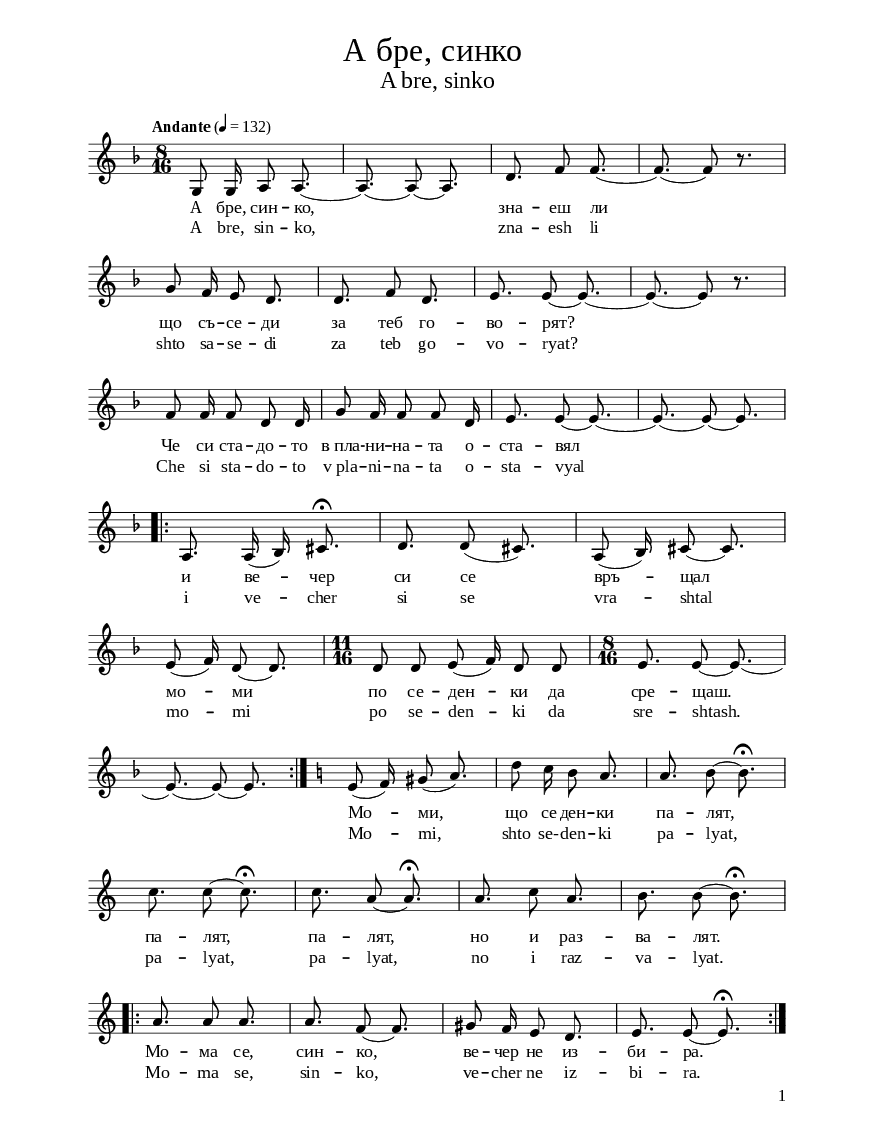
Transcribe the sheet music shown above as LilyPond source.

\version "2.24.0"

% include paper part and global functions
\include "include/globals.ily"

\bookpart {
  \label #'ref137
  \tocItem \markup "А бре, синко – A bre, sinko "
  \include "include/bookpart-paper.ily"
  \score {
    \include "include/score-layout.ily"

    \new Voice \absolute {
      \clef treble
      \key d \minor
      \time 8/16
      \tempoFunc "Andante" 4 "132"
      g8 g16 a8 a8. ~ | % 2
      a8. ~ a8 ~ a8. | % 3
      d'8. f'8 f'8. ~ | % 4
      f'8. ~ f'8 r8. \break | % 5
      g'8 f'16 e'8 d'8. | % 6
      d'8. f'8 d'8. | % 7
      e'8. e'8 ~ e'8. ~ | % 8
      e'8. ~ e'8 r8. \break | % 9
      f'8 f'16 f'8 d'8 d'16 | \barNumberCheck #10
      g'8 f'16 f'8 f'8 d'16 | % 11
      e'8. e'8 ~ e'8. ~ | % 12
      e'8. ~ e'8 ~ e'8. \break | % 13
      \repeat volta 2 {
        a8. a16 ( bes16 ) cis'8. \fermata | % 14
        d'8. d'8 ( cis'8. ) | % 15
        a8 ( bes16 ) cis'8 ~ cis'8. \break | % 16
        e'8 ( f'16 ) d'8 ~ d'8. | % 17
        \time 11/16  d'8 d'8 e'8 ( f'16 ) d'8 d'8 | % 18
        \time 8/16  e'8. e'8 ~ e'8. ~ \break | % 19
        e'8. ~ e'8 ~ e'8.
      }
      | \barNumberCheck #20
      \key a \minor e'8 ( f'16 ) gis'8 ( a'8. ) | % 21
      d''8 c''16 b'8 a'8. | % 22
      a'8. b'8 ~ b'8. \fermata \break | % 23
      c''8. c''8 ~ c''8. \fermata | % 24
      c''8. a'8 ~ a'8. \fermata | % 25
      a'8. c''8 a'8. | % 26
      b'8. b'8 ~ b'8. \fermata \break | % 27
      \repeat volta 2 {
        a'8. a'8 a'8. | % 28
        a'8. f'8 ~ f'8. | % 29
        gis'8 f'16 e'8 d'8. | \barNumberCheck #30
        e'8. e'8 ~ e'8. \fermata
      }
    }

    \addlyrics {
      А  бре,
      син -- ко, зна -- еш ли
      що съ -- се -- ди за теб го
      -- во -- рят? Че си ста --
      -- до -- то в_пла --  ни -- на --
      та о -- ста -- вял и ве --
      чер си се връ -- щал мо --
      ми по се -- ден -- ки  да
      сре -- щаш. Мо -- ми,  що
      се -- ден -- ки па -- лят,
      па -- лят, па -- лят,  но
      и раз -- ва -- лят.  Мо --
      ма се, син -- ко, ве -- чер
      не  из -- би -- ра.}
      \addlyrics {
        A  bre,
        sin -- ko, zna -- esh li
        shto sa -- se -- di za teb go
        -- vo -- ryat? Che si sta --
        -- do -- to v_pla --  ni -- na --
        ta o -- sta -- vyal i ve --
        cher si se vra -- shtal mo --
        mi po se -- den -- ki  da
        sre -- shtash. Mo -- mi,  shto
        "se-" -- den -- ki pa -- lyat,
        pa -- lyat, pa -- lyat,  no
        i raz -- va -- lyat.  Mo --
        ma se, sin -- ko, ve -- cher
        ne  iz -- bi -- ra.}

        \header {
          title = \titleFunc "А бре, синко " "A bre, sinko"
        }

        \midi{}

      } % score


      %\pageBreak

      % include foreign translation(s) of the song
      \version "2.24.0"

\markup \fill-line { \fontsize #deTitleFontSize "Ach, du mein Sohn" }
\markup \null
\markup \null
\markup \fontsize #deCoupletFontSize {
  \hspace #13
  \override #`(baseline-skip . ,deCoupletBaselineSkip)

  \column {
 \line { " "Ach, mein Sohn, weißt du,}
 
  \line { " "was die Nachbarn über dich sprechen?}

 \line { " "Dass du die Herde im Gebirge alleine gelassen hast }

 \line { " "und abends zurückgekehrt bist,}
 
 \line { " " um Mädchen abends auf dem Dorfplatz zu treffen.}

 \line { " "Mädchen, die Treffen anzetteln, anzetteln}

 \line { " "sie zetteln sie an, aber sie verderben auch.}

 \line { " "Ein Mädchen, mein Sohn,}
 
  \line { " " wählt man nicht am Abend aus.}


  }
}


    } % bookpart
